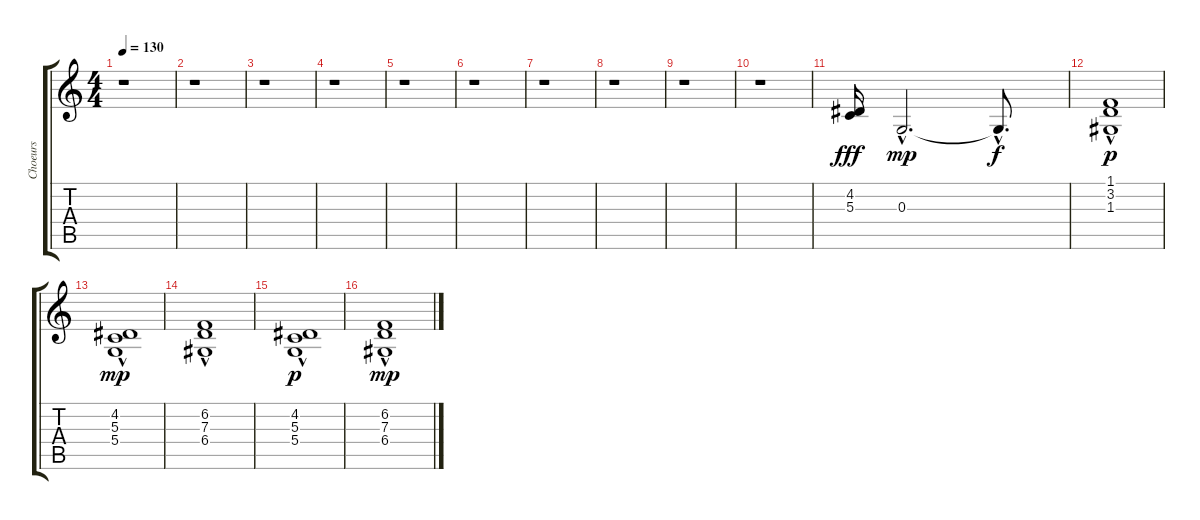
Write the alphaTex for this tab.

\track ("Choeurs" "Choeurs") {instrument choiraahs}
\staff {score tabs}
\tuning (E4 B3 G3 D3 A2 E2) {hide}
\ts (4 4)
\tempo 130
\clef g2
\ks c
r.1{dy fff} |
r.1 |
r.1 |
r.1 |
r.1 |
r.1 |
r.1 |
r.1 |
r.1 |
r.1 |
(4.2 5.3).16 0.3{hac}.2{d dy mp} 0.3{hac t}.8{d dy f} |
(1.1{hac} 3.2{hac} 1.3).1{dy p} |
(4.2{hac} 5.3 5.4).1{dy mp} |
(6.2{hac} 7.3{hac} 6.4).1 |
(4.2{hac} 5.3 5.4).1{dy p} |
(6.2{hac} 7.3{hac} 6.4).1{dy mp}
